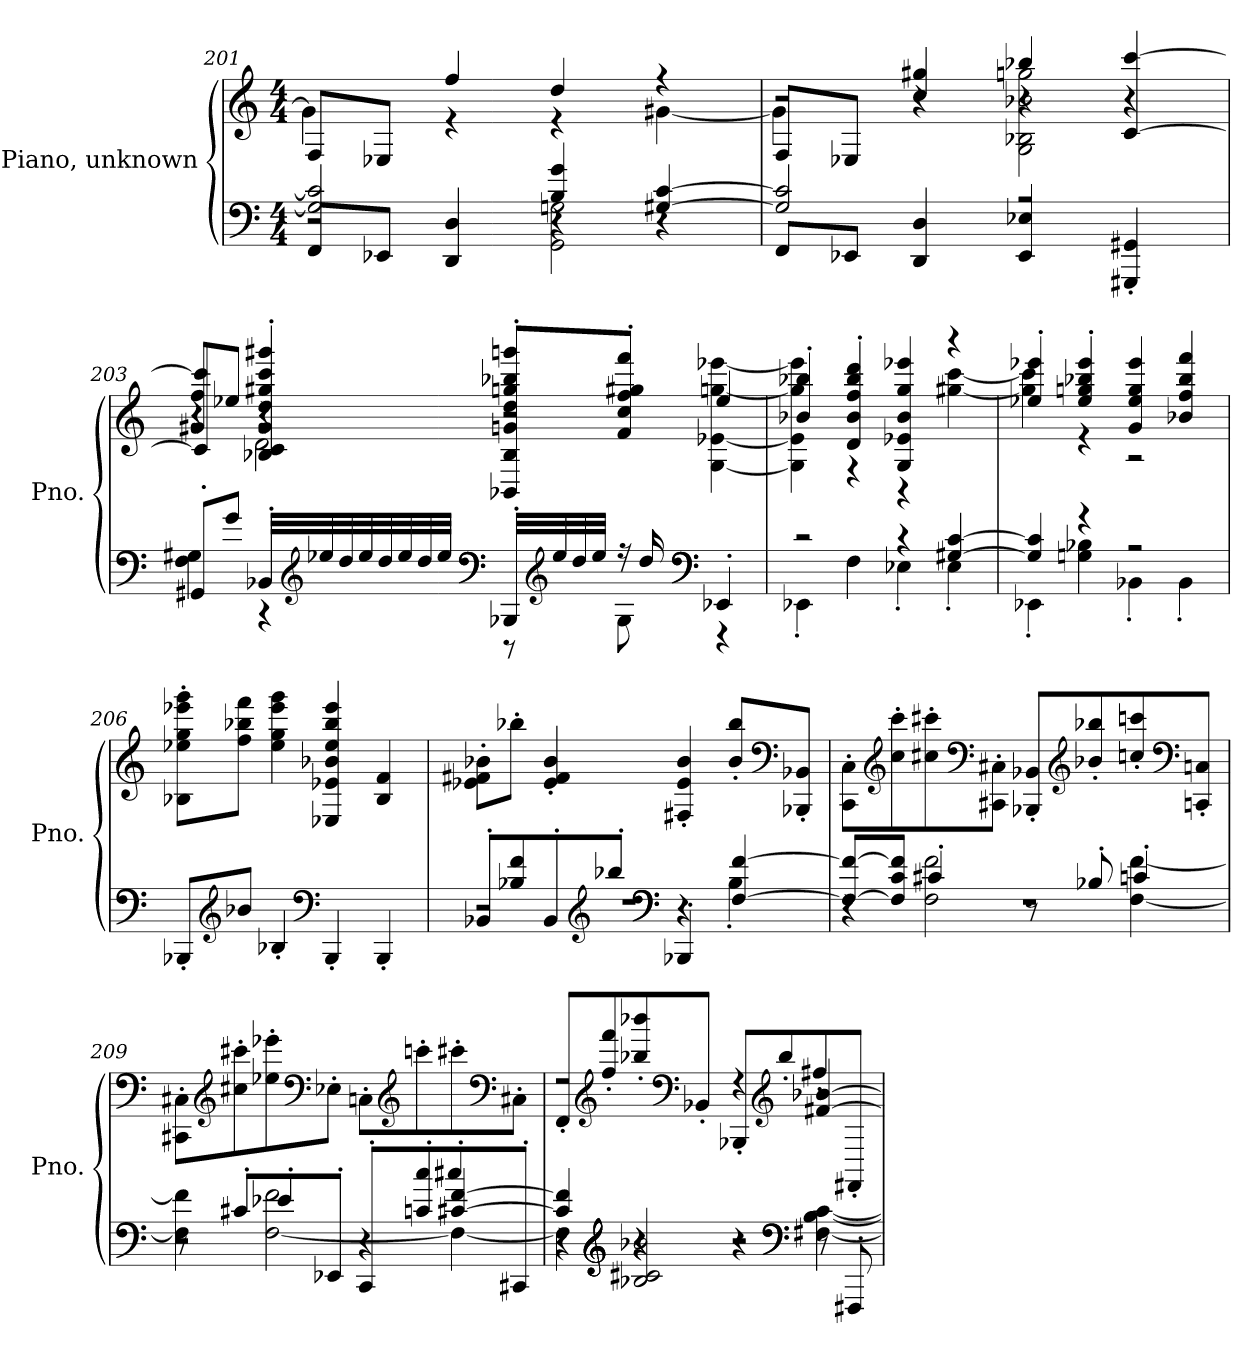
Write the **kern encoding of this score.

**kern	**kern
*part1	*part1
*staff2	*staff1
*I"Piano, unknown	*
*I'Pno.	*
*clefF4	*clefG2
*k[]	*k[]
*M4/4	*M4/4
=201	=201
*^	*^
*	*^	*	*
2G#/] 2c/]	2r	8FF/L	8F/L	4g#\]
.	.	8EE-X/J	8E-X/J	.
.	.	4DD/ 4D/	4ff/	4r
4r	2GG\ 2Gn\	4B/ 4g/	4dd/	4r
[4G#X/ [4c/	.	4r	4r	[4g#X\
*	*v	*v	*	*
!!LO:LB:g=z
=202	=202	=202	=202
*	*	*	*^
2G#/] 2c/]	8FF/L	8F/L	4g#\]	2r
.	8EE-X/J	8E-X/J	.	.
.	4DD/ 4D/	4cc/ 4gg#X/	4r	.
2r	4EE-/ 4E-X/	4bb-X/	2G\ 2B-X\ 2b-X\ 2ggn\	4r
.	4GGG#X/' 4GG#X/'	4r	.	[4c/ [4ccc/
=203	=203	=203	=203	=203
8GG#X'/L	4F\ 4G#X\	8g#X/ 8ff/L	4r	4c/] 4ccc/]
8g/J	.	8ee-X/J	.	.
32BB-X'/LLL	4r	4B-X/' 4c/' 4g#/' 4dd/' 4gg#X/' 4ccc/' 4ggg#X/'	2d\	4r
*clefG2	*	*	*	*
32ee-X/	.	.	.	.
32dd/	.	.	.	.
32ee-/	.	.	.	.
32dd/	.	.	.	.
32ee-/	.	.	.	.
32dd/	.	.	.	.
32ee-/JJJ	.	.	.	.
*clefF4	*	*	*	*
32BBB-X'/LLL	8r	8BB-X/' 8B-/' 8gn/' 8dd/' 8ggn/' 8bb-X/' 8gggn/'L	.	2r
*clefG2	*	*	*	*
32ee-/	.	.	.	.
32dd/	.	.	.	.
32ee-/JJJ	.	.	.	.
16r	8G#\	8f/' 8cc/' 8ff/' 8gg#X/' 8fff/'J	.	.
16dd/	.	.	.	.
*clefF4	*	*	*	*
4EE-X'/	4r	4ee-/	[4G\ [4e-X\ [4ggn\ [4eee-X\	.
*	*	*	*v	*v
=204	=204	=204	=204
2r	4EE-X'\	4b-X/' 4bb-X/'	4G\] 4e-\] 4gg\] 4eee-\]
.	4F\	4d/' 4b-/' 4ff/' 4bb-/' 4ddd/'	4r
4r	4E-X'\	4G/ 4e-X/ 4b-/ 4gg/ 4eee-X/	4r
[4G#X/ [4c/	4E-'\	4r	[4gg#X\ [4ccc\
!!LO:LB:g=z	!!
=205	=205	=205	=205
4G#/] 4c/]	4EE-X'\	4ee-X/' 4eee-X/'	4gg#\] 4ccc\]
4r	4Gn\ 4B-X\	4ee-/' 4ggn/' 4bb-X/' 4eee-/'	4r
2r	4BB-X'\	4g/ 4ee-/ 4gg/ 4eee-/	2r
.	4BB-'\	4b-X/ 4ff/ 4bb-/ 4fff/	.
*v	*v	*	*
*	*v	*v
=206	=206
8BBB-X'/L	8B-X\' 8ee-X\' 8gg\' 8eee-X\' 8ggg\'L
*clefG2	*
8b-X/J	8ff\ 8bb-X\ 8fff\J
4B-X'/	4ee-\ 4gg\ 4eee-\ 4ggg\
*clefF4	*
4BBB-'/	4E-X/ 4e-X/ 4b-X/ 4ee-/ 4bb-/ 4eee-/
4BBB-'/	4B-/ 4f/
=207	=207
*^	*
*	*^	*
1r	2r	8BB-X'/L	8e-X\' 8f#X\' 8b-X\'L
.	.	8B-X/ 8f/	8bb-X'\J
.	.	8BB-'/	4e-/' 4f#/' 4b-/'
*clefG2	*	*	*
.	.	8bb-X'/J	.
*clefF4	*	*	*
.	4r	4BBB-X'/	4F#X/' 4e-/' 4b-/'
.	4B-'\	[4F/ [4f/	8b-/' 8bb-/'L
*	*	*	*clefF4
.	.	.	8BBB-X/' 8BB-X/'J
!!LO:PB:g=z
=208	=208	=208	=208
1r	4r	8F/_ 8f/_L	8CC\' 8C\'L
*	*	*	*clefG2
.	.	8F/] 8c/ 8f/]J	8cc\' 8ccc\'
.	2F\ 2f\	4c#X'/	8cc#X\' 8ccc#X\'
*	*	*	*clefF4
.	.	.	8CC#X\' 8C#X\'J
.	.	8r	8BBB-X/' 8BB-X/'L
*	*	*	*clefG2
.	.	8B-X'/	8b-X/' 8bb-X/'
.	[4F\ [4f\	4cn'/	8ccn/' 8cccn/'
*	*	*	*clefF4
.	.	.	8CCn/' 8Cn/'J
=209	=209	=209	=209
2r	4F\] 4f\]	8r	8CC#X\' 8C#X\'L
*	*	*	*clefG2
.	.	8c#X'/L	8cc#X\' 8ccc#X\'
.	[2F\ 2f\	8e-X'/	8ee-X\' 8eee-X\'
*	*	*	*clefF4
.	.	8EE-X'/J	8E-X'\J
4r	.	8CC'/L	8Cn'\L
*	*	*	*clefG2
.	.	8cn/' 8cc/'	8cccn'\
[4c#X/ [4f/	4F\_	8cc#X'/	8ccc#X'\
*	*	*	*clefF4
.	.	8CC#X'/J	8C#X'\J
!!LO:LB:g=z
=210	=210	=210	=210
*	*	*	*^
4c#/] 4f/]	4F\]	4r	2r	8FF'/L
*	*	*	*clefG2	*
.	.	.	.	8ff/' 8fff/'
*clefG2	*	*	*	*
4r	4r	2B-X/ 2c#X/ 2b-X/	.	8bb-X/' 8bbb-X/'
*	*	*	*clefF4	*
.	.	.	.	8BB-X'/J
2r	4r	.	4r	8BBB-X'/L
*	*	*	*clefG2	*
.	.	.	.	8bb-'/
*clefF4	*	*	*	*
.	[4F#X\ [4B-\ [4c#\	8r	[4f#X/ [4b-X/	8ff#X'/
.	.	8FFF#X'/	.	8FF#X'/J
*v	*v	*v	*	*
*	*v	*v
=	=
*-	*-
